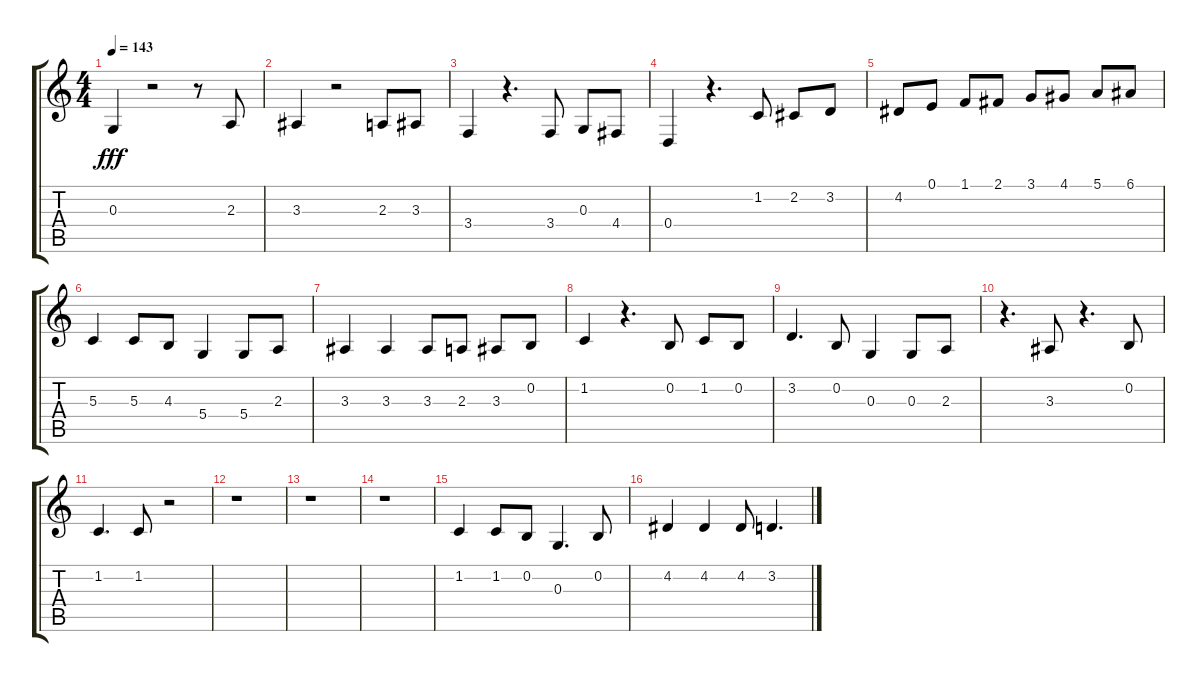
\track "" {instrument marimba}
\staff {score tabs}
\tuning (E4 B3 G3 D3 A2 E2) {hide}
\ts (4 4)
\tempo 143
\clef g2
\ks c
0.3.4{dy fff} r.2 r.8 2.3.8 |
3.3.4 r.2 2.3.8 3.3.8 |
3.4.4 r.4{d} 3.4.8 0.3.8 4.4.8 |
0.4.4 r.4{d} 1.2.8 2.2.8 3.2.8 |
4.2.8 0.1.8 1.1.8 2.1.8 3.1.8 4.1.8 5.1.8 6.1.8 |
5.3.4 5.3.8 4.3.8 5.4.4 5.4.8 2.3.8 |
3.3.4 3.3.4 3.3.8 2.3.8 3.3.8 0.2.8 |
1.2.4 r.4{d} 0.2.8 1.2.8 0.2.8 |
3.2.4{d} 0.2.8 0.3.4 0.3.8 2.3.8 |
r.4{d} 3.3.8 r.4{d} 0.2.8 |
1.2.4{d} 1.2.8 r.2 |
r.1 |
r.1 |
r.1 |
1.2.4 1.2.8 0.2.8 0.3.4{d} 0.2.8 |
4.2.4 4.2.4 4.2.8 3.2.4{d}
